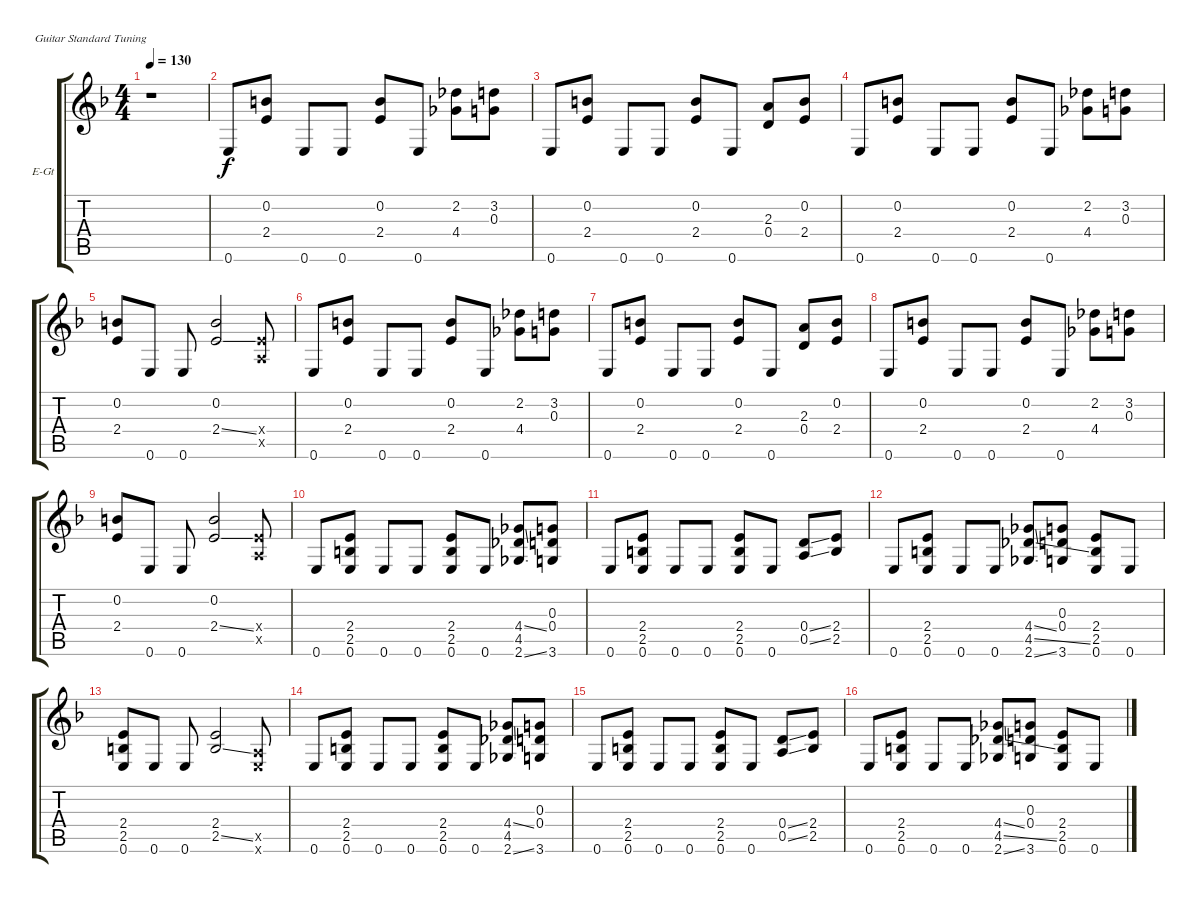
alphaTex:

\bracketExtendMode groupsimilarinstruments
\firstSystemTrackNameOrientation horizontal
\otherSystemsTrackNameOrientation horizontal
\track ("Андрей Голованов" "E-Gt") {instrument overdrivenguitar}
\staff {score tabs}
\tuning (E4 B3 G3 D3 A2 E2)
\ts (4 4)
\tempo 130
\clef g2
\ks f
r.1{dy f} |
0.6.8 (0.2 2.4).8 0.6.8 0.6.8 (0.2 2.4).8 0.6.8 (2.2 4.4).8 (3.2 0.3).8 |
0.6.8 (0.2 2.4).8 0.6.8 0.6.8 (0.2 2.4).8 0.6.8 (2.3 0.4).8 (0.2 2.4).8 |
0.6.8 (0.2 2.4).8 0.6.8 0.6.8 (0.2 2.4).8 0.6.8 (2.2 4.4).8 (3.2 0.3).8 |
(0.2 2.4).8 0.6.8 0.6.8 (0.2 2.4{ss}).2 (2.4{x} 0.5{x}).8 |
0.6.8 (0.2 2.4).8 0.6.8 0.6.8 (0.2 2.4).8 0.6.8 (2.2 4.4).8 (3.2 0.3).8 |
0.6.8 (0.2 2.4).8 0.6.8 0.6.8 (0.2 2.4).8 0.6.8 (2.3 0.4).8 (0.2 2.4).8 |
0.6.8 (0.2 2.4).8 0.6.8 0.6.8 (0.2 2.4).8 0.6.8 (2.2 4.4).8 (3.2 0.3).8 |
(0.2 2.4).8 0.6.8 0.6.8 (0.2 2.4{ss}).2 (2.4{x} 0.5{x}).8 |
0.6.8 (2.4 2.5 0.6).8 0.6.8 0.6.8 (2.4 2.5 0.6).8 0.6.8 (4.4{ss} 4.5 2.6{ss}).8 (0.3 0.4 3.6).8 |
0.6.8 (2.4 2.5 0.6).8 0.6.8 0.6.8 (2.4 2.5 0.6).8 0.6.8 (0.4{ss} 0.5{ss}).8 (2.4 2.5).8 |
0.6.8 (2.4 2.5 0.6).8 0.6.8 0.6.8 (4.4{ss} 4.5{ss} 2.6{ss}).8 (0.3 0.4 3.6).8 (2.4 2.5 0.6).8 0.6.8 |
(2.4 2.5 0.6).8 0.6.8 0.6.8 (2.4 2.5{ss}).2 (0.5{x} 0.6{x}).8 |
0.6.8 (2.4 2.5 0.6).8 0.6.8 0.6.8 (2.4 2.5 0.6).8 0.6.8 (4.4{ss} 4.5 2.6{ss}).8 (0.3 0.4 3.6).8 |
0.6.8 (2.4 2.5 0.6).8 0.6.8 0.6.8 (2.4 2.5 0.6).8 0.6.8 (0.4{ss} 0.5{ss}).8 (2.4 2.5).8 |
0.6.8 (2.4 2.5 0.6).8 0.6.8 0.6.8 (4.4{ss} 4.5{ss} 2.6{ss}).8 (0.3 0.4 3.6).8 (2.4 2.5 0.6).8 0.6.8
